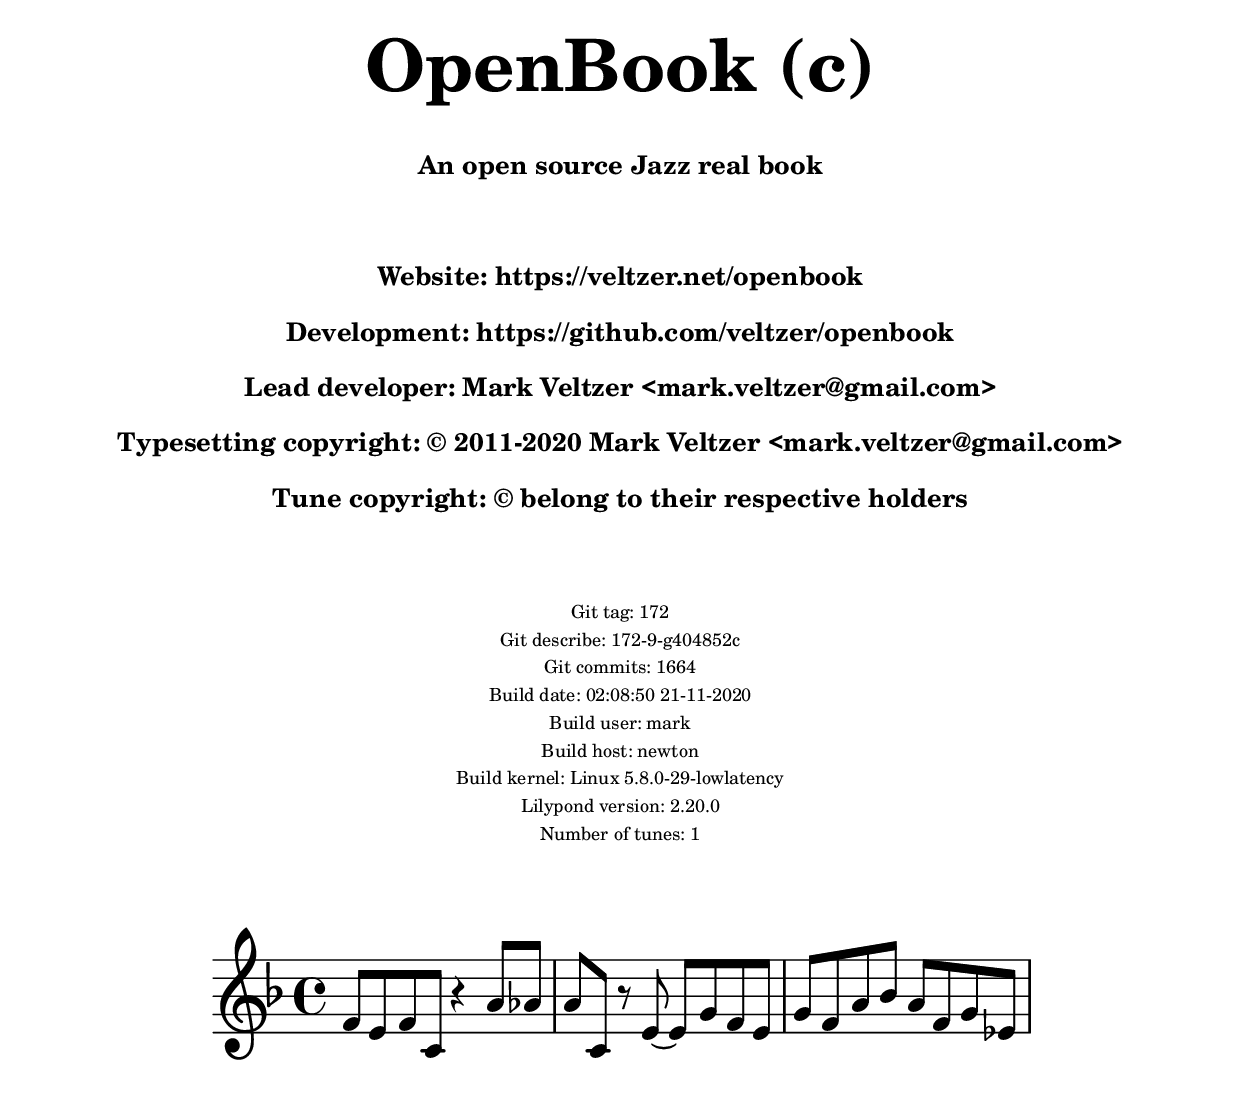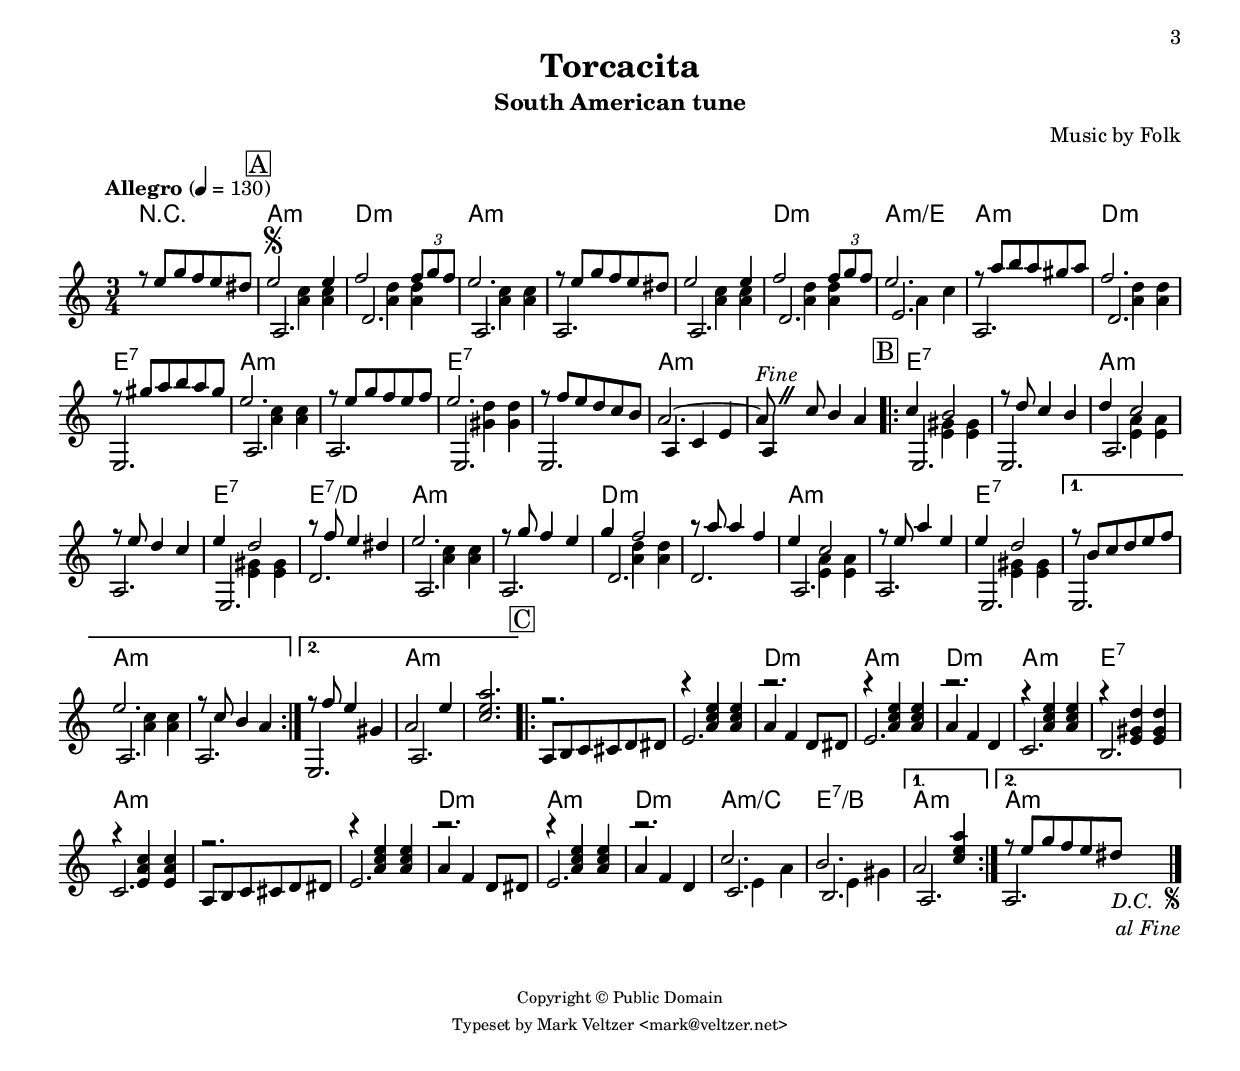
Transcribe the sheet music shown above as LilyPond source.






% lets emit the definitions

% end verbatim - this comment is a hack to prevent texinfo.tex
% from choking on non-European UTF-8 subsets

% this version tag will keep me compiling only on this version of lilypond.
%=====================================================================

\version "2.20.0"

% lets define a variable to hold the formatted build date (man 3 strftime):
%date=#(strftime "%T %d-%m-%Y" (localtime (current-time)))
%lilypond_version=#(lilypond-version)

% setting instruments for midi generation (bah - this doesn't work...)
%=====================================================================
%\set ChordNames.midiInstrument = #"acoustic grand"
%\set Staff.midiInstrument = #"flute"
%\set PianoStaff.instrumentName = #"acoustic grand"
% do not show chords unless they change...
%\set chordChanges = ##t

% number of staffs per page (this does not work because of my breaks)
%\paper {
%	system-count = #7
%}

\paper {
%% reduce spaces between systems and the bottom (taken from the lilypond
%% documentation and found the relevant variable)
%% the result of this is that I can fit 8 single staffs in one page
%% which is ideal for Jazz (think 32 bar divided into 8 lines of 4 bars each...).
%% I should really only apply this thing for Jazz tunes but that is a TODO item.
%% default is 4\mm - 3 already causes 8 staffs to take 2 pages
	between-system-padding = 2\mm
%% default is 20\mm
%% between-system-space = 16\mm
%% ragged-last-bottom = ##f
%% ragged-bottom = ##f

%% make lilypond increase the distance of the footer from the bottom of the page
%% it seems that if you don't do something like this you're going to have
%% a real problem seeing the footer in postscript printing....
%%bottom-margin = 2.5\cm

%% from /usr/share/lilypond/2.12.3/ly/titling-init.ly
%% to stop lilypond from printing footers...
	oddFooterMarkup = \markup {}

%% prevent lilypond from printing the headers...

	scoreTitleMarkup = \markup {}
	bookTitleMarkup = \markup {}
}
\layout {
%% don't have the first line indented
	indent = 0.0 \cm
%% don't know what this is (taken from Laurent Martelli...)
%%textheight = 1.5\cm

	\context {
		\Score
	%% change the size of the text fonts
	%%\override LyricText #'font-family = #'typewriter
		\override LyricText #'font-size = #'-2

	%% set the style of the chords to Jazz - I don't see this making any effect
		\override ChordName #'style = #'jazz
	%%\override ChordName #'word-space = #2

	%% set the chord size and font
	%%\override ChordName #'font-series = #'bold
	%%\override ChordName #'font-family = #'roman
	%%\override ChordName #'font-size = #-1

	%% don't show bar numbers (for jazz it makes it too cluttery)
		\remove "Bar_number_engraver"
	}
}
% reduce the font size (taken from the lilypond info documentation, default is 20)
#(set-global-staff-size 17.82)

% There is no need to set the paper size to a4 since it is the default.
% make lilypond use paper of size a4 (Is this the default ?!?)
%#(set-default-paper-size "a4")
%)

% Don't have textedit:// links for every note in the pdf file.
% This reduces the size of the pdf by a lot
\pointAndClickOff

% chord related matters
myChordDefinitions={
	<c ees ges bes des' fes' aes'>-\markup \super {7alt}
	<c e g bes f'>-\markup \super {7sus}
	<c e g bes d f'>-\markup \super {9sus}
	<c e g f'>-\markup \super {sus}
	<c ees ges bes>-\markup { "m" \super { "7 " \flat "5" } }
	<c ees ges beses>-\markup { "dim" \super { "7" } }
	<c ees ges>-\markup { "dim" }
%%<c e g b>-\markup { "maj7" }
	<c e gis bes d'>-\markup { \super { "9 " \sharp "5" } }
	<c e g bes d' a'>-\markup \super {13}
	<c e g bes d' fis'>-\markup { \super { "9 " \sharp "11" } }
}
myChordExceptions=#(append
	(sequential-music-to-chord-exceptions myChordDefinitions #t)
	ignatzekExceptions
)

% some macros to be reused all over
% =====================================================================
myBreak=\break
% do line breaks really matter?
myEndLine=\break
%myEndLine={}
myEndLineVoltaNotLast={}
myEndLineVoltaLast=\break
myEndLineVolta=\break
partBar=\bar "||"
endBar=\bar "|."
startBar=\bar ".|"
startRepeat=\bar "|:"
endRepeat=\bar ":|"
startTune={}
endTune=\bar "|."
myFakeEndLine={}
mySegno=\mark \markup { \musicglyph #"scripts.segno" }
myCoda=\mark \markup { \musicglyph #"scripts.coda" }

% some functions to be reused all over
% =====================================================================
% A wrapper for section markers that allows us to control their formatting

% You can have a circle instead of a box using:
% \mark \markup { \circle #mark }
myMark =
#(define-music-function
	(parser location mark)
	(markup?)
	#{
	\mark \markup { \box #mark }
	#})
myWordMark =
#(define-music-function
	(parser location mark)
	(markup?)
	#{
	\mark \markup { \box #mark }
	#})
% grace that does appoggiatura
%\grace $notes
myGrace = #(define-music-function (parser location notes) (ly:music?) #{ \appoggiatura $notes #})
% grace that does nothing
%myGrace = #(define-music-function (parser location notes) (ly:music?) #{ #})

% this is a macro that * really * breaks lines. You don't really need this since a regular \break will work
% AS LONG AS you have the '\remove Bar_engraver' enabled...
hardBreak={ \bar "" \break }
% a macro to make vertical space
verticalSpace=\markup { \null }

% macros to help in parenthesizing chords
% see the playground area for openbook and http://lilypond.1069038.n5.nabble.com/Parenthesizing-chord-names-td44370.html
#(define (left-parenthesis-ignatzek-chord-names in-pitches bass inversion context) (markup #:line ("(" (ignatzek-chord-names in-pitches bass inversion context))))
#(define (right-parenthesis-ignatzek-chord-names in-pitches bass inversion context) (markup #:line ((ignatzek-chord-names in-pitches bass inversion context) ")")))
#(define (parenthesis-ignatzek-chord-names in-pitches bass inversion context) (markup #:line ("(" (ignatzek-chord-names in-pitches bass inversion context) ")")))
LPC = { \once \set chordNameFunction = #left-parenthesis-ignatzek-chord-names }
RPC = { \once \set chordNameFunction = #right-parenthesis-ignatzek-chord-names }
OPC = { \once \set chordNameFunction = #parenthesis-ignatzek-chord-names }

% some macros for marking parts of jazz tunes
% =====================================================================
startSong={}
% If we want endings of parts to be denoted by anything we need
% to find a smarter function that this since this will tend
% to make other things disapper (repeat markings etc)
%endSong=\bar "|."
endSong={}
startPart={}
% If we want endings of parts to be denoted by anything we need
% to find a smarter function that this since this will tend
% to make other things disapper (repeat markings etc)
% endPart=\bar "||"
endPart={}
startChords={
%% this causes chords that do not change to disappear...
	\set chordChanges = ##t
%% use my own chord exceptions
	\set chordNameExceptions = #myChordExceptions
}
endChords={}


% lets always include guitar definitions
\include "predefined-guitar-fretboards.ly"

% book header
%\book {
%% this is the title page
	\bookpart {
		\markup {
			\column {
				\null
				\null
				\null
				\null
				\null
				\null
				\null
				\null
				\null
				\null
				\fill-line { \fontsize #11 \bold "OpenBook (c)"}
				\null
				\null
				\fill-line { \larger \larger \bold "An open source Jazz real book" }
				\null
				\null
				\null
				\fill-line {
					\huge \bold \concat {
						"Website: "
						\with-url #"https://veltzer.net/openbook" https://veltzer.net/openbook
					}
				}
				\null
				\fill-line {
					\huge \bold \concat {
						"Development: "
						\with-url #"https://github.com/veltzer/openbook" https://github.com/veltzer/openbook
					}
				}
				\null
				\fill-line {
					\huge \bold \concat {
						"Lead developer: Mark Veltzer "
						"<" \with-url #"mailto:mark.veltzer@gmail.com" mark.veltzer@gmail.com ">"
					}
				}
				\null
				\fill-line {
					\huge \bold \concat {
						"Typesetting copyright: © 2011-"
						2020
						" Mark Veltzer "
						"<" \with-url #"mailto:mark.veltzer@gmail.com" mark.veltzer@gmail.com ">"
					}
				}
				\null
				\fill-line { \huge \bold "Tune copyright: © belong to their respective holders" }
				\null
				\null
				\null
				\fill-line { \small "Git tag: 172" }
				\fill-line { \small "Git describe: 172-9-g404852c" }
				\fill-line { \small "Git commits: 1664" }
				\fill-line { \small "Build date: 02:08:50 21-11-2020" }
				\fill-line { \small "Build user: mark" }
				\fill-line { \small "Build host: newton" }
				\fill-line { \small "Build kernel: Linux 5.8.0-29-lowlatency" }
				\fill-line { \small "Lilypond version: 2.20.0" }
				\fill-line { \small "Number of tunes: 1" }
				\null
				\null
				\null
			}
		}
		\score {
			<<
				\new Staff="Melody" {
					\new Voice="Voice"
					\relative c' {
						\time 4/4
						\key f \major
						\set fontSize = #-3
						f8 e f c r4 a'8 aes | a c, r e~ e g f e | g f a bes a f g ees
					}
				}
			>>
			\layout {
				#(layout-set-staff-size 35)
				indent = 2.6\cm
			}
		}
	}

\markuplist \table-of-contents
\pageBreak

% from here everything needs to go into a loop

% include anything the user wants before the bookpart starts



PartChords=\chordmode {
	\startSong
	\startChords

%% there is no need to worry about which instrument plays the chords
%% since they will not be heard...

	r2. |

	a:m | d:m | a2.*2:m | \myFakeEndLine
	a2.:m | d:m | a:m/e | a:m | \myFakeEndLine
	d:m | e:7 | a2.*2:m | \myFakeEndLine
	e:7 | a:m | \myFakeEndLine

	\repeat volta 2 {
		e2.*2:7 | a:m | \myFakeEndLine
		e2.:7 | e:7/d | a2.*2:m | \myFakeEndLine
		d:m | a:m | \myFakeEndLine
		e2.:7 |
	} \alternative {
		{ e2.:7 | a2.*2:m | }
		{ e2.:7 | a2.*2:m | }
	} \myFakeEndLine

	\repeat volta 2 {
		a2.*2:m | d2.:m | a:m | \myFakeEndLine
		d:m | a:m | e:7 | a:m | \myFakeEndLine
		a2.*2:m | d2.:m | a:m | \myFakeEndLine
		d:m | a:m/c | e:7/b |
	} \alternative {
		{ a:m | }
		{ a:m | }
	} \myFakeEndLine

	\endChords
	\endSong
}

PartHighVoice=\relative c' {

	\tempo "Allegro" 4 = 130
	\time 3/4
	\key c \major

%% this is to let lily know that this is voice one
	\voiceOne

	r8 e' g f e dis |

	\myMark "A"
	e2\segno e4 | f2 \tuplet 3/2 {f8 g f} | e2. | r8 e g f e dis | \myFakeEndLine
	e2 e4 | f2 \tuplet 3/2 {f8 g f} | e2. | r8 a b a gis a | \myFakeEndLine
	f2. | r8 gis a b a gis | e2. | r8 e g f e f | \myFakeEndLine
	e2. | r8 f e d c b | a2. ~ | a8-\markup { \italic "Fine" }
	\override BreathingSign.text = \markup {
		\musicglyph #"scripts.caesura.straight"
	}
	\breathe
	c b4 a | \myFakeEndLine

	\myMark "B"
	\repeat volta 2 {
		c4 b2 | r8 d c4 b | d c2 | r8 e d4 c | \myFakeEndLine
		e d2 | r8 f e4 dis | e2. | r8 g f4 e | \myFakeEndLine
		g f2 | r8 a a4 f | e c2 | r8 e a4 e | \myFakeEndLine
		e d2 |
	} \alternative {
		{ r8 b c d e f | e2. | r8 c b4 a | }
		{ r8 f' e4 gis, | a2 e'4 | <c e a>2. | }
	} \myFakeEndLine

	\myMark "C"
	\repeat volta 2 {
		r2. | r4 <a c e> <a c e> | r2. | r4 <a c e> <a c e> | \myFakeEndLine
		r2. | r4 <a c e> <a c e> | r4 <e gis d'> <e gis d'> | r4 <e a c> <e a c> | \myFakeEndLine
		r2. | r4 <a c e> <a c e> | r2. | r4 <a c e> <a c e> | \myFakeEndLine
		r2. | c | b |
	} \alternative {
		{ a2 <c e a>4 | }
		{ r8 e g f e dis_\markup {
			\center-column {
				\line
				{ \italic "D.C. "
				\tiny \raise #1
				\musicglyph #"scripts.segno"
				}
				\italic " al Fine"
			}
		} | }
	} \myFakeEndLine

	\endTune
}

PartMidVoice=\relative c' {
	\time 3/4

%% this is to let lily know that this is voice one
	\voiceTwo

	s2. |

	s4 <a' c> <a c> | s <a d> <a d> | s <a c> <a c> | s2. |
	s4 <a c> <a c> | s <a d> <a d> | s a c | s2. |
	s4 <a d> <a d> | s2. | s4 <a c> <a c> | s2. |
	s4 <gis d'> <gis d'> | s2. | s | s |

	\repeat volta 2 {
		s4 <e gis> <e gis> | s2. | s4 <e a> <e a> | s2. |
		s4 <e gis> <e gis> | s2. | s4 <a c> <a c> | s2. |
		s4 <a d> <a d> | s2. | s4 <e a> <e a> | s2. |
		s4 <e gis> <e gis> |
	} \alternative {
		{ s2. | s4 <a c> <a c> | s2. | }
		{ s2. | s2. | s2. | }
	}

	\repeat volta 2 {
		s2. | s2. | s2. | s2. |
		s2. | s2. | s2. | s2. |
		s2. | s2. | s2. | s2. |
		s2. | s4 e a | s e gis |
	} \alternative {
		{ s2. | }
		{ s2. | }
	}
}

PartLowVoice=\relative c' {
	\time 3/4

%% this is to let lily know that this is voice one
	\voiceThree

	s2. |

	a2. | d | a | a |
	a | d | e | a, |
	d | e, | a | a |
	e | e | a4 c e | a, s s |

	\repeat volta 2 {
		e2. | e | a | a |
		e | d' | a | a |
		d | d | a | a |
		e |
	} \alternative {
		{ e | a | a | }
		{ e | a | s | }
	}

	\repeat volta 2 {
		a8 b c cis d dis | e2. | a4 f d8 dis | e2. |
		a4 f d | c2. | b | c |
		a8 b c cis d dis | e2. | a4 f d8 dis | e2. |
		a4 f d | c2. | b |
	} \alternative {
		{ a | }
		{ a | }
	}
}



\bookpart {

% this causes the variables to be defined...











% now play with the variables that depend on language



% calculate the tag line


% calculate the typesetby




\tocItem \markup "Torcacita / Folk"





% taken from "/usr/share/lilypond/2.12.3/ly/titling-init.ly"
\markup {
	\column {
		\override #'(baseline-skip . 3.5)
		\column {
			\huge \larger \bold
			\fill-line { \larger "Torcacita" }
			\fill-line { \large \smaller \bold \larger "South American tune" }
			\fill-line {
				""
				"Music by Folk"
			}
			\fill-line {
				""
			}
		}
	}
}
\noPageBreak






% score for printing
\score {
	<<
		\new ChordNames="Partchords" \PartChords
		\new Staff="Melody" <<
			\new Voice="highvoice" \PartHighVoice
			\new Voice="midvoice" \PartMidVoice
			\new Voice="lowvoice" \PartLowVoice
		>>
	>>
	\layout {
	}
}


\noPageBreak
\markup \column {
%% just a little space
	\null
	\fill-line {
		\smaller \smaller { "Copyright © Public Domain" }
	}
	\fill-line {
		\smaller \smaller { "Typeset by Mark Veltzer <mark@veltzer.net>" }
	}
}



}


% book footer
%}
